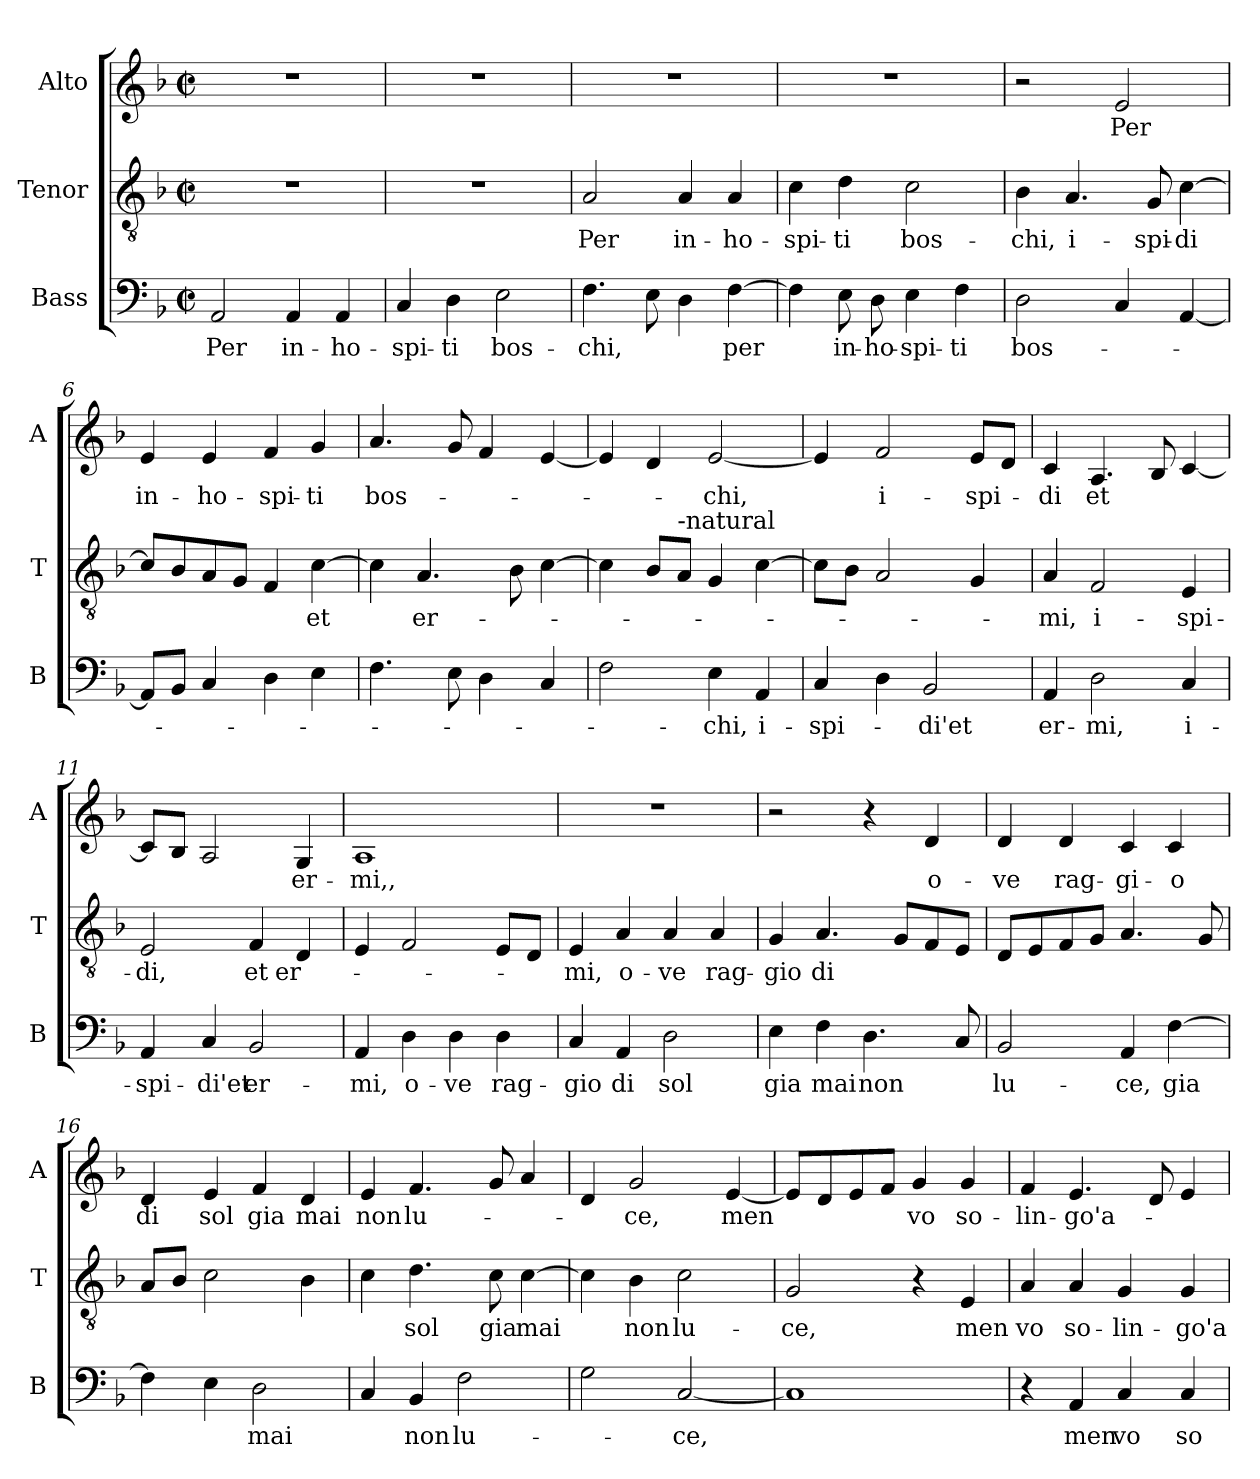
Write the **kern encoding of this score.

**kern	**text	**kern	**text	**kern	**text
*part3	*part3	*part2	*part2	*part1	*part1
*staff3	*staff3	*staff2	*staff2	*staff1	*staff1
*I"Bass	*	*I"Tenor	*	*I"Alto	*
*I'B	*	*I'T	*	*I'A	*
*clefF4	*	*clefGv2	*	*clefG2	*
*k[b-]	*	*k[b-]	*	*k[b-]	*
*F:	*	*F:	*	*F:	*
*M2/2	*	*M2/2	*	*M2/2	*
*met(c|)	*	*met(c|)	*	*met(c|)	*
=1	=1	=1	=1	=1	=1
!	!LO:LY:b	!	!	!	!
2AA/	Per	1r	.	1r	.
!	!LO:LY:b	!	!	!	!
4AA/	in-	.	.	.	.
!	!LO:LY:b	!	!	!	!
4AA/	-ho-	.	.	.	.
=2	=2	=2	=2	=2	=2
!	!LO:LY:b	!	!	!	!
4C/	-spi-	1r	.	1r	.
!	!LO:LY:b	!	!	!	!
4D\	-ti	.	.	.	.
!	!LO:LY:b	!	!	!	!
2E\	bos-	.	.	.	.
=3	=3	=3	=3	=3	=3
!	!LO:LY:b	!	!LO:LY:b	!	!
4.F\	-chi,	2A/	Per	1r	.
8E\	.	.	.	.	.
!	!	!	!LO:LY:b	!	!
4D\	.	4A/	in-	.	.
!	!LO:LY:b	!	!LO:LY:b	!	!
[4F\	per	4A/	-ho-	.	.
=4	=4	=4	=4	=4	=4
!	!	!	!LO:LY:b	!	!
4F\]	.	4c\	-spi-	1r	.
!	!LO:LY:b	!	!LO:LY:b	!	!
8E\	in-	4d\	-ti	.	.
!	!LO:LY:b	!	!	!	!
8D\	-ho-	.	.	.	.
!	!LO:LY:b	!	!LO:LY:b	!	!
4E\	-spi-	2c\	bos-	.	.
!	!LO:LY:b	!	!	!	!
4F\	-ti	.	.	.	.
=5	=5	=5	=5	=5	=5
!	!LO:LY:b	!	!LO:LY:b	!	!
2D\	bos-	4B-\	-chi,	2r	.
!	!	!	!LO:LY:b	!	!
.	.	4.A/	i-	.	.
!	!	!	!	!	!LO:LY:b
4C/	.	.	.	2e/	Per
!	!	!	!LO:LY:b	!	!
.	.	8G/	-spi-	.	.
!	!	!	!LO:LY:b	!	!
[4AA/	.	[4c\	-di	.	.
!!LO:LB:g=z
=6	=6	=6	=6	=6	=6
!	!	!	!	!	!LO:LY:b
8AA/L]	.	8c/L]	.	4e/	in-
8BB-/J	.	8B-/	.	.	.
!	!	!	!	!	!LO:LY:b
4C/	.	8A/	.	4e/	-ho-
.	.	8G/J	.	.	.
!	!	!	!	!	!LO:LY:b
4D\	.	4F/	.	4f/	-spi-
!	!	!	!LO:LY:b	!	!LO:LY:b
4E\	.	[4c\	et	4g/	-ti
=7	=7	=7	=7	=7	=7
!	!	!	!	!	!LO:LY:b
4.F\	.	4c\]	.	4.a/	bos-
!	!	!	!LO:LY:b	!	!
.	.	4.A/	er-	.	.
8E\	.	.	.	8g/	.
4D\	.	.	.	4f/	.
.	.	8B-\	.	.	.
4C/	.	[4c\	.	[4e/	.
=8	=8	=8	=8	=8	=8
2F\	.	4c\]	.	4e/]	.
.	.	8B-/L	.	4d/	.
!	!	!LO:TX:a:t=-natural	!	!	!
.	.	8A/J	.	.	.
!	!LO:LY:b	!	!	!	!LO:LY:b
4E\	-chi,	4G/	.	[2e/	-chi,
!	!LO:LY:b	!	!	!	!
4AA/	i-	[4c\	.	.	.
=9	=9	=9	=9	=9	=9
!	!LO:LY:b	!	!	!	!
4C/	-spi-	8c\L]	.	4e/]	.
.	.	8B-\J	.	.	.
!	!	!	!	!	!LO:LY:b
4D\	.	2A/	.	2f/	i-
!	!LO:LY:b	!	!	!	!
2BB-/	-di'et	.	.	.	.
!	!	!	!	!	!LO:LY:b
.	.	4G/	.	8e/L	-spi-
.	.	.	.	8d/J	.
=10	=10	=10	=10	=10	=10
!	!LO:LY:b	!	!LO:LY:b	!	!LO:LY:b
4AA/	er-	4A/	-mi,	4c/	-di
!	!LO:LY:b	!	!LO:LY:b	!	!LO:LY:b
2D\	-mi,	2F/	i-	4.A/	et
.	.	.	.	8B-/	.
!	!LO:LY:b	!	!LO:LY:b	!	!
4C/	i-	4E/	-spi-	[4c/	.
!!LO:LB:g=z
=11	=11	=11	=11	=11	=11
!	!LO:LY:b	!	!LO:LY:b	!	!
4AA/	-spi-	2E/	-di,	8c/L]	.
.	.	.	.	8B-/J	.
!	!LO:LY:b	!	!	!	!
4C/	-di'et	.	.	2A/	.
!	!LO:LY:b	!	!LO:LY:b	!	!
2BB-/	er-	4F/	et	.	.
!	!	!	!LO:LY:b	!	!LO:LY:b
.	.	4D/	er-	4G/	er-
=12	=12	=12	=12	=12	=12
!	!LO:LY:b	!	!	!	!LO:LY:b
4AA/	-mi,	4E/	.	1A	-mi,,
!	!LO:LY:b	!	!	!	!
4D\	o-	2F/	.	.	.
!	!LO:LY:b	!	!	!	!
4D\	-ve	.	.	.	.
!	!LO:LY:b	!	!	!	!
4D\	rag-	8E/L	.	.	.
.	.	8D/J	.	.	.
=13	=13	=13	=13	=13	=13
!	!LO:LY:b	!	!LO:LY:b	!	!
4C/	-gio	4E/	-mi,	1r	.
!	!LO:LY:b	!	!LO:LY:b	!	!
4AA/	di	4A/	o-	.	.
!	!LO:LY:b	!	!LO:LY:b	!	!
2D\	sol	4A/	-ve	.	.
!	!	!	!LO:LY:b	!	!
.	.	4A/	rag-	.	.
=14	=14	=14	=14	=14	=14
!	!LO:LY:b	!	!LO:LY:b	!	!
4E\	gia	4G/	-gio	2r	.
!	!LO:LY:b	!	!LO:LY:b	!	!
4F\	mai	4.A/	di	.	.
!	!LO:LY:b	!	!	!	!
4.D\	non	.	.	4r	.
.	.	8G/L	.	.	.
!	!	!	!	!	!LO:LY:b
.	.	8F/	.	4d/	o-
8C/	.	8E/J	.	.	.
=15	=15	=15	=15	=15	=15
!	!LO:LY:b	!	!	!	!LO:LY:b
2BB-/	lu-	8D/L	.	4d/	-ve
.	.	8E/	.	.	.
!	!	!	!	!	!LO:LY:b
.	.	8F/	.	4d/	rag-
.	.	8G/J	.	.	.
!	!LO:LY:b	!	!	!	!LO:LY:b
4AA/	-ce,	4.A/	.	4c/	-gi-
!	!LO:LY:b	!	!	!	!LO:LY:b
[4F\	gia	.	.	4c/	-o
.	.	8G/	.	.	.
!!LO:PB:g=z
=16	=16	=16	=16	=16	=16
!	!	!	!	!	!LO:LY:b
4F\]	.	8A/L	.	4d/	di
.	.	8B-/J	.	.	.
!	!	!	!	!	!LO:LY:b
4E\	.	2c\	.	4e/	sol
!	!LO:LY:b	!	!	!	!LO:LY:b
2D\	mai	.	.	4f/	gia
!	!	!	!	!	!LO:LY:b
.	.	4B-\	.	4d/	mai
=17	=17	=17	=17	=17	=17
!	!	!	!	!	!LO:LY:b
4C/	.	4c\	.	4e/	non
!	!LO:LY:b	!	!LO:LY:b	!	!LO:LY:b
4BB-/	non	4.d\	sol	4.f/	lu-
!	!LO:LY:b	!	!	!	!
2F\	lu-	.	.	.	.
!	!	!	!LO:LY:b	!	!
.	.	8c\	gia	8g/	.
!	!	!	!LO:LY:b	!	!
.	.	[4c\	mai	4a/	.
=18	=18	=18	=18	=18	=18
2G\	.	4c\]	.	4d/	.
!	!	!	!LO:LY:b	!	!LO:LY:b
.	.	4B-\	non	2g/	-ce,
!	!LO:LY:b	!	!LO:LY:b	!	!
[2C/	-ce,	2c\	lu-	.	.
!	!	!	!	!	!LO:LY:b
.	.	.	.	[4e/	men
=19	=19	=19	=19	=19	=19
!	!	!	!LO:LY:b	!	!
1C]	.	2G/	-ce,	8e/L]	.
.	.	.	.	8d/	.
.	.	.	.	8e/	.
.	.	.	.	8f/J	.
!	!	!	!	!	!LO:LY:b
.	.	4r	.	4g/	vo
!	!	!	!LO:LY:b	!	!LO:LY:b
.	.	4E/	men	4g/	so-
=20	=20	=20	=20	=20	=20
!	!	!	!LO:LY:b	!	!LO:LY:b
4r	.	4A/	vo	4f/	-lin-
!	!LO:LY:b	!	!LO:LY:b	!	!LO:LY:b
4AA/	men	4A/	so-	4.e/	-go'a-
!	!LO:LY:b	!	!LO:LY:b	!	!
4C/	vo	4G/	-lin-	.	.
.	.	.	.	8d/	.
!	!LO:LY:b	!	!LO:LY:b	!	!
4C/	so-	4G/	-go'a-	4e/	.
=	=	=	=	=	=
*-	*-	*-	*-	*-	*-
